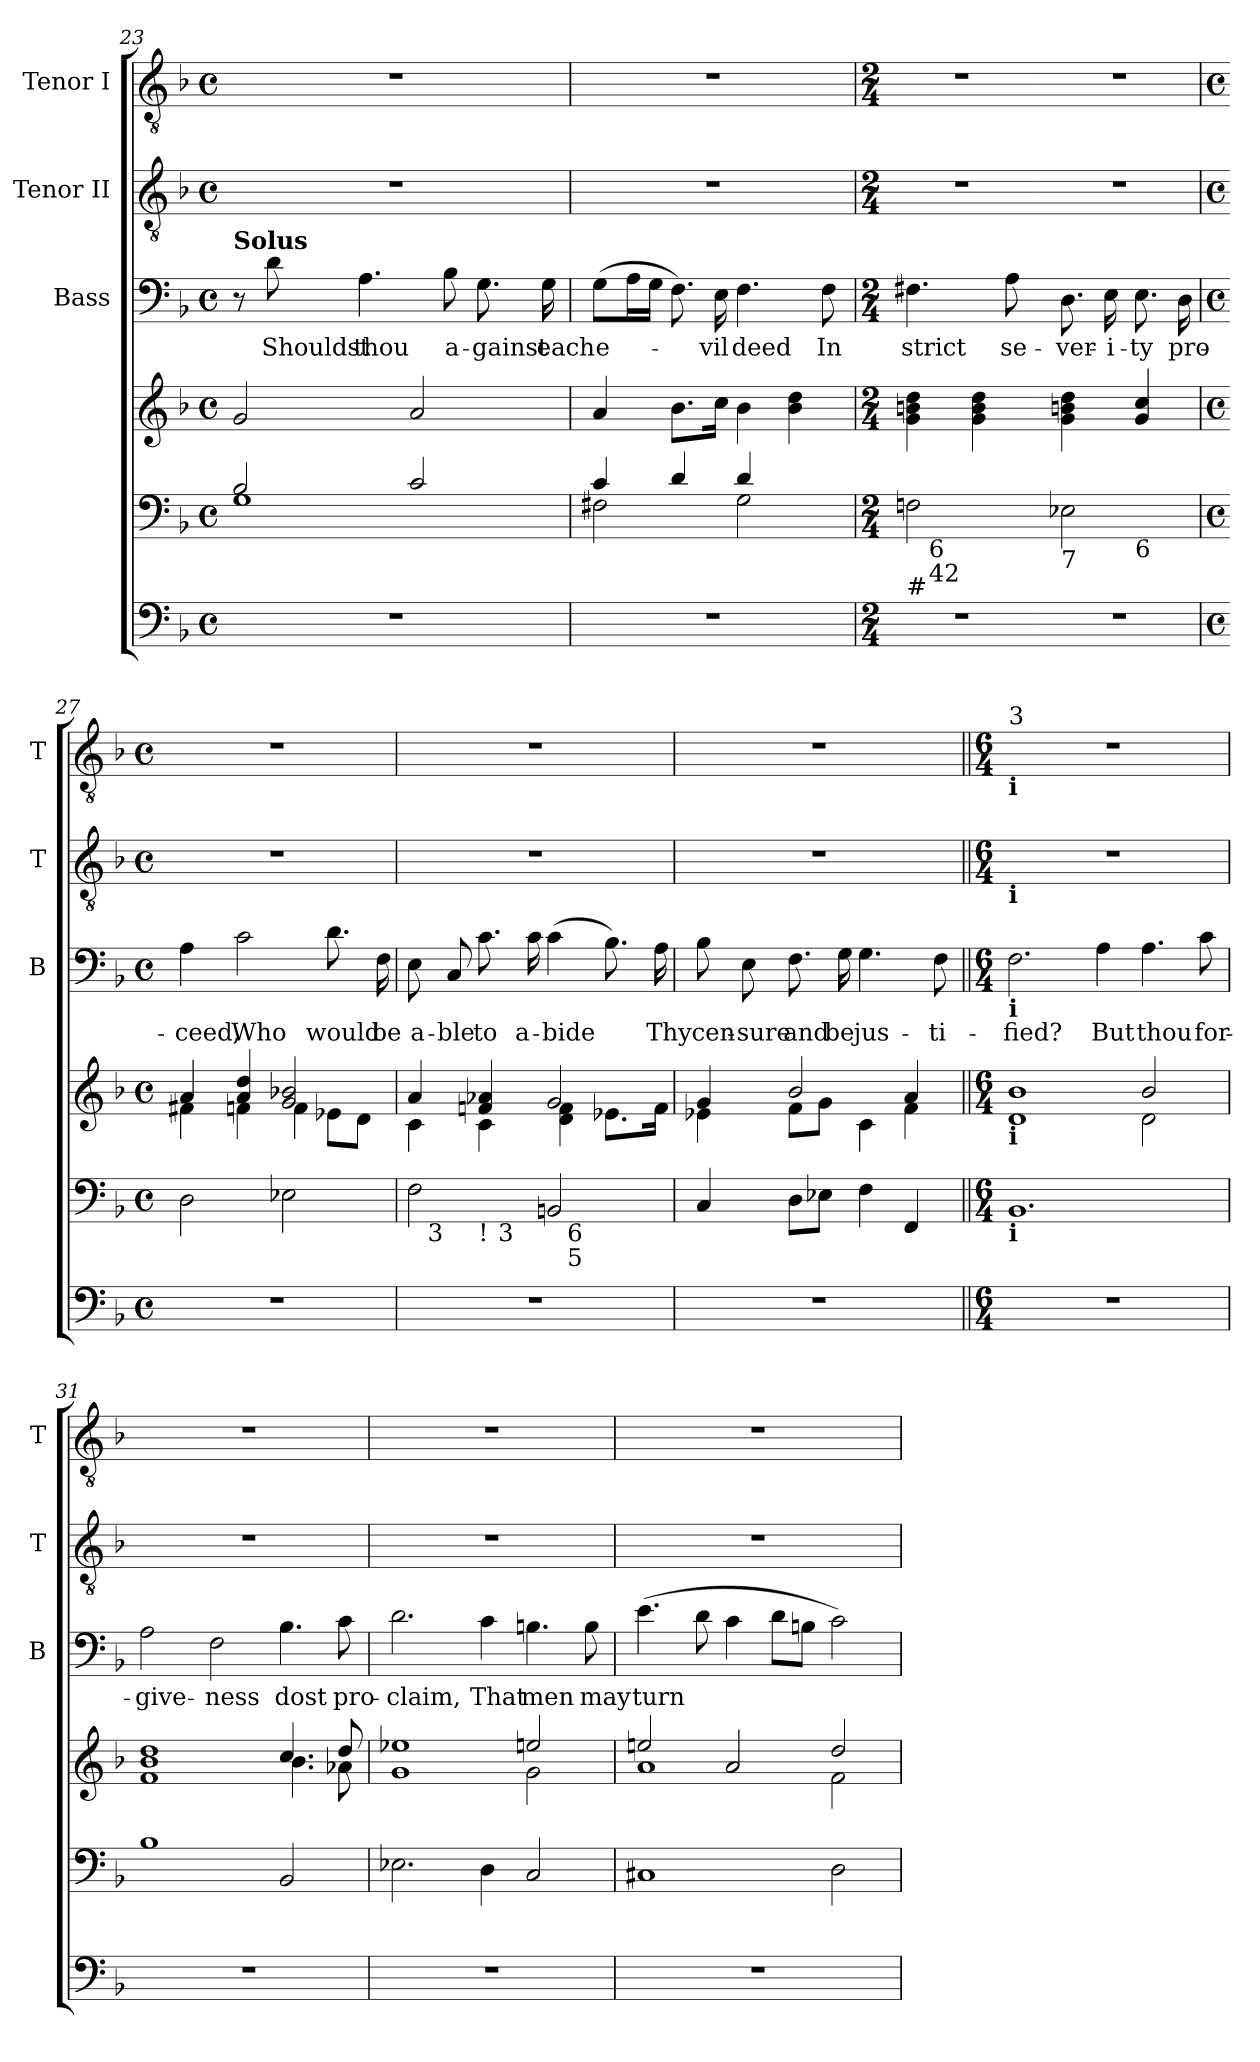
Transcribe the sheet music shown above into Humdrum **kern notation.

**kern	**kern	**kern	**kern	**text	**kern	**kern
*part4	*part4	*part4	*part3	*part3	*part2	*part1
*staff6	*staff5	*staff4	*staff3	*staff3	*staff2	*staff1
*	*	*	*I"Bass	*	*I"Tenor II	*I"Tenor I
*	*	*	*I'B	*	*I'T	*I'T
*clefF4	*clefF4	*clefG2	*clefF4	*	*clefGv2	*clefGv2
*	*	*	*	*	*ITrd7c12	*ITrd7c12
*k[b-]	*k[b-]	*k[b-]	*k[b-]	*	*k[b-]	*k[b-]
*F:	*F:	*F:	*F:	*	*F:	*F:
*M4/4	*M4/4	*M4/4	*M4/4	*	*M4/4	*M4/4
*met(c)	*met(c)	*met(c)	*met(c)	*	*met(c)	*met(c)
=23	=23	=23	=23	=23	=23	=23
*	*^	*	*	*	*	*
!	!	!	!	!LO:TX:a:B:t=Solus	!	!	!
1r	2B-/	1G	2g/	8r	.	1r	1r
!	!	!	!	!	!LO:LY:b	!	!
.	.	.	.	8d\	Shouldst	.	.
!	!	!	!	!	!LO:LY:b	!	!
.	.	.	.	4.A\	thou	.	.
.	2c/	.	2a/	.	.	.	.
!	!	!	!	!	!LO:LY:b	!	!
.	.	.	.	8B-\	a-	.	.
!	!	!	!	!	!LO:LY:b	!	!
.	.	.	.	8.G\	-gainst	.	.
!	!	!	!	!	!LO:LY:b	!	!
.	.	.	.	16G\	each	.	.
=24	=24	=24	=24	=24	=24	=24	=24
!	!	!	!	!	!LO:LY:b	!	!
1r	4c/	2F#X\	4a/	(>8G\L	e-	1r	1r
.	.	.	.	16A\L	.	.	.
.	.	.	.	16G\JJ	.	.	.
.	4d/	.	8.b-\L	8.F\)	.	.	.
!	!	!	!	!	!LO:LY:b	!	!
.	.	.	16cc\Jk	16E\	-vil	.	.
!	!	!	!	!	!LO:LY:b	!	!
.	4d/	2G\	4b-\	4.F\	deed	.	.
.	4ryy	.	4b-\ 4dd\	.	.	.	.
!	!	!	!	!	!LO:LY:b	!	!
.	.	.	.	8F\	In	.	.
=25	=25	=25	=25	=25	=25	=25	=25
*M2/4	*M2/4	*	*M2/4	*M2/4	*	*M2/4	*M2/4
!LO:TX:a:t=#	!	!	!	!	!	!	!
!LO:N:vis=1	!	!	!	!	!LO:LY:b	!LO:N:vis=1	!LO:N:vis=1
2r	2Fn\	16ryy	4g\ 4bn\ 4dd\	4.F#X\	strict	2r	2r
!	!	!LO:TX:b:t=6	!	!	!	!	!
!	!	!LO:TX:b:t=42	!	!	!	!	!
.	.	4..ryy	.	.	.	.	.
.	.	.	4g\ 4b\ 4dd\	.	.	.	.
!	!	!	!	!	!LO:LY:b	!	!
.	.	.	.	8A\	se-	.	.
!!LO:LB:g=z
=26-	=26-	=26-	=26-	=26-	=26-	=26-	=26-
!	!LO:TX:b:t=7	!	!	!	!	!	!
!LO:N:vis=1	!	!	!	!	!LO:LY:b	!LO:N:vis=1	!LO:N:vis=1
2r	2E-\	4ryy	4g\ 4bn\ 4dd\	8.D\	-ver-	2r	2r
!	!	!	!	!	!LO:LY:b	!	!
.	.	.	.	16E\	-i-	.	.
!	!	!LO:TX:b:t=6	!	!	!	!	!
!	!	!	!	!	!LO:LY:b	!	!
.	.	4ryy	4g/ 4cc/	8.E\	-ty	.	.
!	!	!	!	!	!LO:LY:b	!	!
.	.	.	.	16D\	pro-	.	.
*	*v	*v	*	*	*	*	*
=27	=27	=27	=27	=27	=27	=27
*M4/4	*M4/4	*M4/4	*M4/4	*	*M4/4	*M4/4
*met(c)	*met(c)	*met(c)	*met(c)	*	*met(c)	*met(c)
*	*^	*^	*	*	*	*
!	!	!	!	!	!	!LO:LY:b	!	!
*	*v	*v	*	*	*	*	*	*
1r	2D\	4a/	4f#X\	4A\	-ceed,	1r	1r
!	!	!	!	!	!LO:LY:b	!	!
.	.	4a/ 4dd/	4fn\	2c\	Who	.	.
.	2E-\	2g/ 2b-X/	4f\	.	.	.	.
!	!	!	!	!	!LO:LY:b	!	!
.	.	.	8e-\L	8.d\	would	.	.
.	.	.	8d\J	.	.	.	.
!	!	!	!	!	!LO:LY:b	!	!
.	.	.	.	16F\	be	.	.
=28	=28	=28	=28	=28	=28	=28	=28
!	!	!	!	!	!LO:LY:b	!	!
*	*^	*	*	*	*	*	*
*	*	*^	*	*	*	*	*	*
*	*	*	*^	*	*	*	*	*	*
*	*	*	*	*^	*	*	*	*	*	*
1r	2F\	16ryy	4ryy	4ryy	2ryy	4a/	4c\	8E\	a-	1r	1r
!	!	!LO:TX:b:t=3	!	!	!	!	!	!	!	!	!
.	.	2...ryy	.	.	.	.	.	.	.	.	.
!	!	!	!	!	!	!	!	!	!LO:LY:b	!	!
.	.	.	.	.	.	.	.	8C/	-ble	.	.
!	!	!	!LO:TX:b:t=!	!	!	!	!	!	!	!	!
!	!	!	!	!	!	!	!	!	!LO:LY:b	!	!
.	.	.	2.ryy	16ryy	.	4fn/ 4a-X/	4c\	8.c\	to	.	.
!	!	!	!	!LO:TX:b:t=3	!	!	!	!	!	!	!
.	.	.	.	2ryy	.	.	.	.	.	.	.
!	!	!	!	!	!	!	!	!	!LO:LY:b	!	!
.	.	.	.	.	.	.	.	16c\	a-	.	.
!	!	!	!	!	!	!	!	!	!LO:LY:b	!	!
.	2BBn/	.	.	.	16ryy	2g/	4d\ 4f\	(>4c\	-bide	.	.
!	!	!	!	!	!LO:TX:b:t=6	!	!	!	!	!	!
!	!	!	!	!	!LO:TX:b:t=5	!	!	!	!	!	!
.	.	.	.	.	4..ryy	.	.	.	.	.	.
.	.	.	.	.	.	.	8.e-\L	8.B-\)	.	.	.
.	.	.	.	8.ryy	.	.	.	.	.	.	.
!	!	!	!	!	!	!	!	!	!LO:LY:b	!	!
.	.	.	.	.	.	.	16f\Jk	16A\	Thy	.	.
=29	=29	=29	=29	=29	=29	=29	=29	=29	=29	=29	=29
!	!	!	!	!	!	!	!	!	!LO:LY:b	!	!
*	*v	*v	*v	*v	*v	*	*	*	*	*	*
1r	4C/	4g/	4e-\	8B-\	cen-	1r	1r
!	!	!	!	!	!LO:LY:b	!	!
.	.	.	.	8E\	-sure	.	.
!	!	!	!	!	!LO:LY:b	!	!
.	8D\L	2b-/	8f\L	8.F\	and	.	.
.	8E-\J	.	8g\J	.	.	.	.
!	!	!	!	!	!LO:LY:b	!	!
.	.	.	.	16G\	be	.	.
!	!	!	!	!	!LO:LY:b	!	!
.	4F\	.	4c\	4.G\	jus-	.	.
.	4FF/	4a/	4f\	.	.	.	.
!	!	!	!	!	!LO:LY:b	!	!
.	.	.	.	8F\	-ti-	.	.
!!LO:PB:g=z
=30||	=30||	=30||	=30||	=30||	=30||	=30||	=30||
*M6/4	*M6/4	*M6/4	*	*M6/4	*	*M6/4	*M6/4
!	!	!	!	!	!	!	!LO:TX:b:B:t=i
!	!	!	!	!	!	!	!LO:TX:a:t=3
!	!	!	!	!	!	!LO:TX:b:B:t=i	!
!	!	!	!	!LO:TX:b:B:t=i	!	!	!
!	!	!LO:TX:b:B:t=i	!	!	!	!	!
!	!LO:TX:b:B:t=i	!	!	!	!	!	!
!LO:N:vis=1	!	!	!	!	!LO:LY:b	!LO:N:vis=1	!LO:N:vis=1
1.r	1.BB-	1b-	1d	2.F\	-fied?	1.r	1.r
!	!	!	!	!	!LO:LY:b	!	!
.	.	.	.	4A\	But	.	.
!	!	!	!	!	!LO:LY:b	!	!
.	.	2b-/	2d\	4.A\	thou	.	.
!	!	!	!	!	!LO:LY:b	!	!
.	.	.	.	8c\	for-	.	.
=31	=31	=31	=31	=31	=31	=31	=31
!LO:N:vis=1	!	!	!	!	!LO:LY:b	!LO:N:vis=1	!LO:N:vis=1
1.r	1B-	1b- 1dd	1f	2A\	-give-	1.r	1.r
!	!	!	!	!	!LO:LY:b	!	!
.	.	.	.	2F\	-ness	.	.
!	!	!	!	!	!LO:LY:b	!	!
.	2BB-/	4.cc/	4.b-\	4.B-\	dost	.	.
!	!	!	!	!	!LO:LY:b	!	!
.	.	8dd/	8a-X\	8c\	pro-	.	.
=32	=32	=32	=32	=32	=32	=32	=32
!LO:N:vis=1	!	!	!	!	!LO:LY:b	!LO:N:vis=1	!LO:N:vis=1
1.r	2.E-\	1ee-	1g	2.d\	-claim,	1.r	1.r
!	!	!	!	!	!LO:LY:b	!	!
.	4D\	.	.	4c\	That	.	.
!	!	!	!	!	!LO:LY:b	!	!
.	2C/	2een/	2g\	4.Bn\	men	.	.
!	!	!	!	!	!LO:LY:b	!	!
.	.	.	.	8B\	may	.	.
=33	=33	=33	=33	=33	=33	=33	=33
!LO:N:vis=1	!	!	!	!	!LO:LY:b	!LO:N:vis=1	!LO:N:vis=1
1.r	1C#X	2een/	1a	(>4.e\	turn	1.r	1.r
.	.	.	.	8d\	.	.	.
.	.	2a/	.	4c\	.	.	.
.	.	.	.	8d\L	.	.	.
.	.	.	.	8Bn\J	.	.	.
.	2D\	2dd/	2f\	2c\)	.	.	.
*	*	*v	*v	*	*	*	*
=	=	=	=	=	=	=
*-	*-	*-	*-	*-	*-	*-
